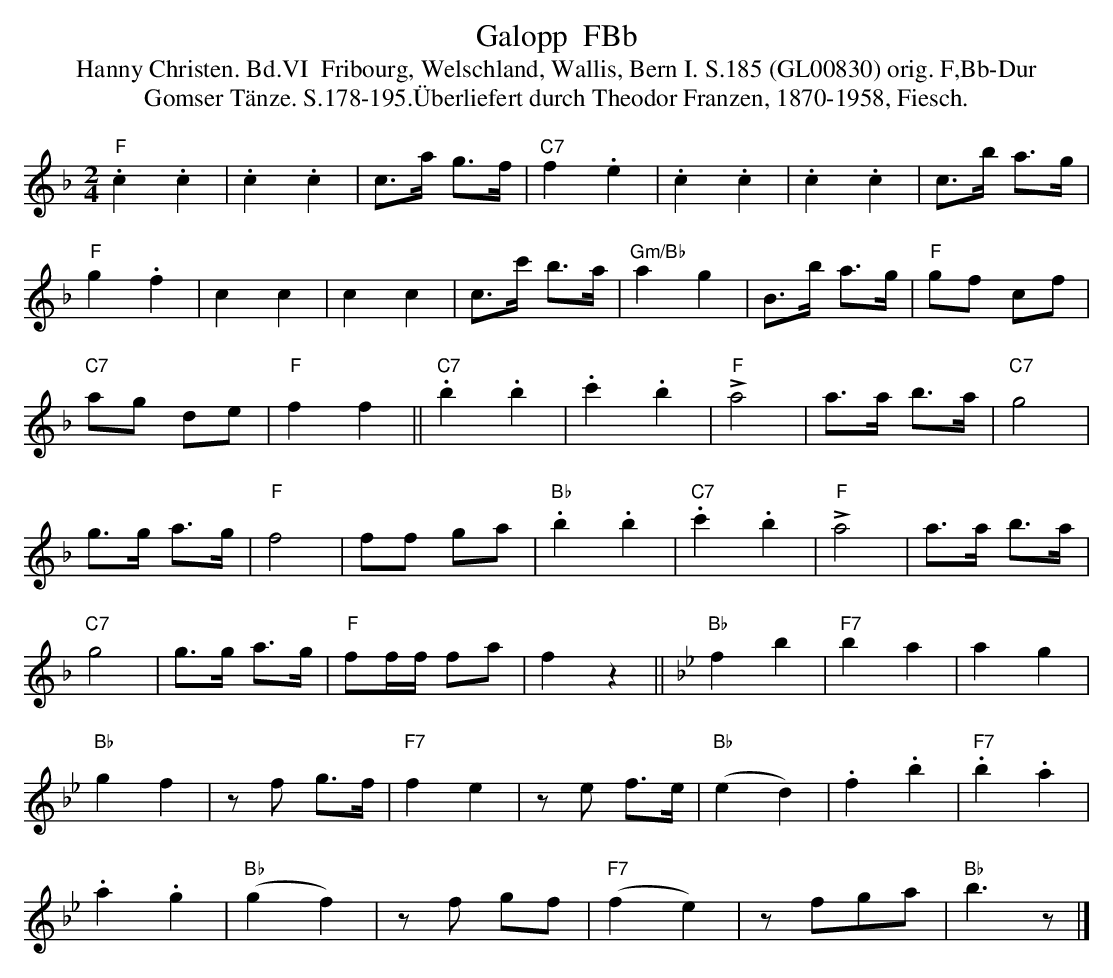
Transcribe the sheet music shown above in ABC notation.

X:1
T:Galopp  FBb
T:Hanny Christen. Bd.VI  Fribourg, Welschland, Wallis, Bern I. S.185 (GL00830) orig. F,Bb-Dur
T:Gomser T\"anze. S.178-195.\"Uberliefert durch Theodor Franzen, 1870-1958, Fiesch.
M:2/4
L:1/8
K:F %%MIDI gchordon
"F".c2.c2 | .c2 .c2 | c>a g>f | "C7"f2.e2 | .c2.c2 | .c2 .c2 | c>b a>g |
"F"g2.f2 | c2c2 | c2c2 |  c>c' b>a | "Gm/Bb"a2g2 | B>b a>g | "F"gf cf |
"C7"ag de | "F"f2f2 || "C7".b2.b2 | .c'2.b2 | "F"!>!a4 | a>a b>a | "C7"g4 |
g>g a>g | "F"f4 | ff ga |  "Bb".b2.b2 | "C7".c'2.b2 | "F"!>!a4 | a>a b>a |
"C7"g4 | g>g a>g | "F"ff/f/ fa | f2z2 || [K:Bb] "Bb"f2b2 |  "F7"b2a2 | a2g2 |
"Bb"g2f2 |  zf g>f |  "F7"f2e2 | ze f>e | "Bb"(e2d2) | .f2.b2 | "F7".b2.a2 |
.a2.g2 | "Bb"(g2f2) | zf gf | "F7"(f2e2) | zfga | "Bb"b3z |]
